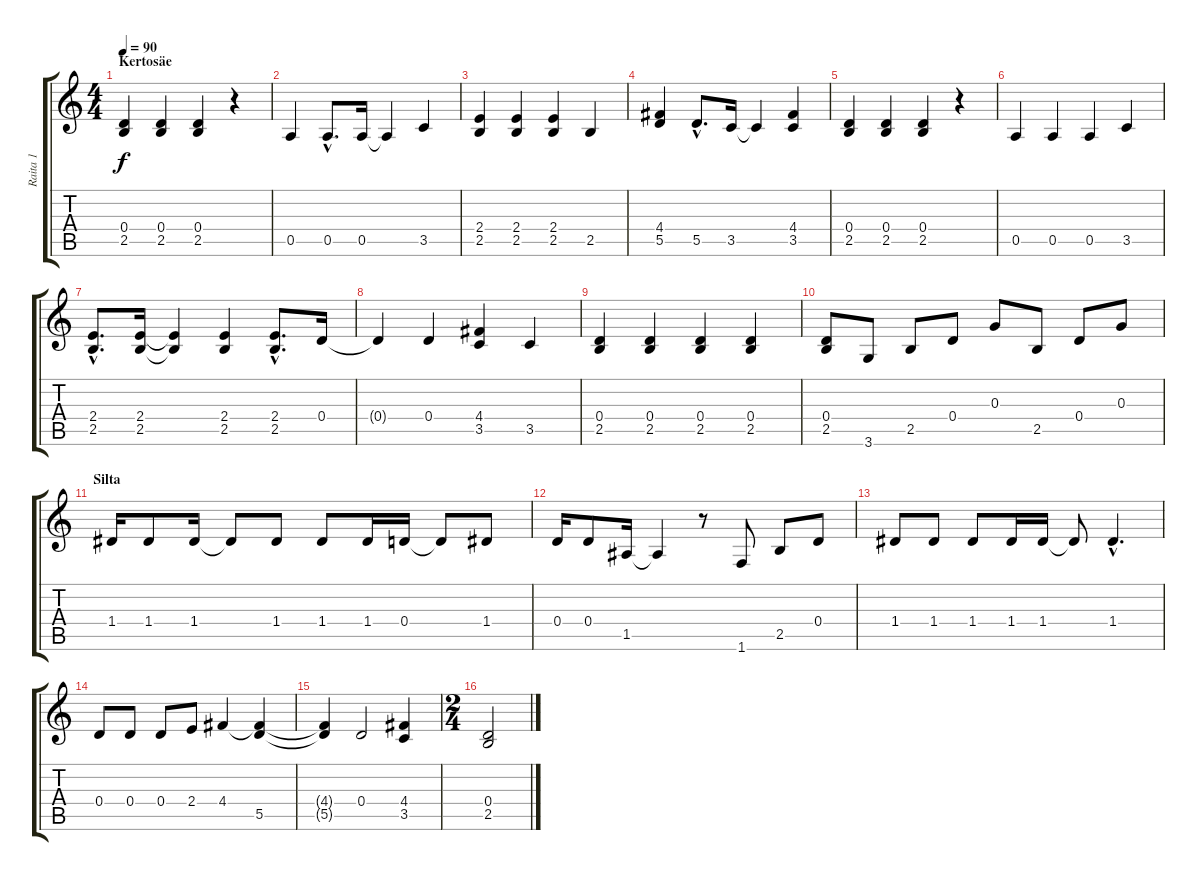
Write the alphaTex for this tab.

\track ("Raita 1" "Raita 1") {instrument acousticguitarnylon}
\staff {score tabs}
\tuning (E4 B3 G3 D3 A2 E2) {hide}
\ts (4 4)
\section ("" "Kertosäe")
\tempo 90
\clef g2
\ks c
(0.4 2.5).4{dy f} (0.4 2.5).4 (0.4 2.5).4 r.4 |
0.5.4 0.5{hac}.8{d} 0.5.16 0.5{t}.4 3.5.4 |
(2.4 2.5).4 (2.4 2.5).4 (2.4 2.5).4 2.5.4 |
(4.4 5.5).4 5.5{hac}.8{d} 3.5.16 3.5{t}.4 (4.4 3.5).4 |
(0.4 2.5).4 (0.4 2.5).4 (0.4 2.5).4 r.4 |
0.5.4 0.5.4 0.5.4 3.5.4 |
(2.4{hac} 2.5{hac}).8{d} (2.4 2.5).16 (2.4{t} 2.5{t}).4 (2.4 2.5).4 (2.4{hac} 2.5{hac}).8{d} 0.4.16 |
0.4{t}.4 0.4.4 (4.4 3.5).4 3.5.4 |
(0.4 2.5).4 (0.4 2.5).4 (0.4 2.5).4 (0.4 2.5).4 |
(0.4 2.5).8 3.6.8 2.5.8 0.4.8 0.3.8 2.5.8 0.4.8 0.3.8 |
\section ("" "Silta")
1.4.16 1.4.8 1.4.16 1.4{t}.8 1.4.8 1.4.8 1.4.16 0.4.16 0.4{t}.8 1.4.8 |
0.4.16 0.4.8 1.5.16 1.5{t}.4 r.8 1.6.8 2.5.8 0.4.8 |
1.4.8 1.4.8 1.4.8 1.4.16 1.4.16 1.4{t}.8 1.4{hac}.4{d} |
0.4.8 0.4.8 0.4.8 2.4.8 4.4.4 (4.4{t} 5.5).4 |
(4.4{t} 5.5{t}).4 0.4.2 (4.4 3.5).4 |
\ts (2 4)
(0.4 2.5).2
